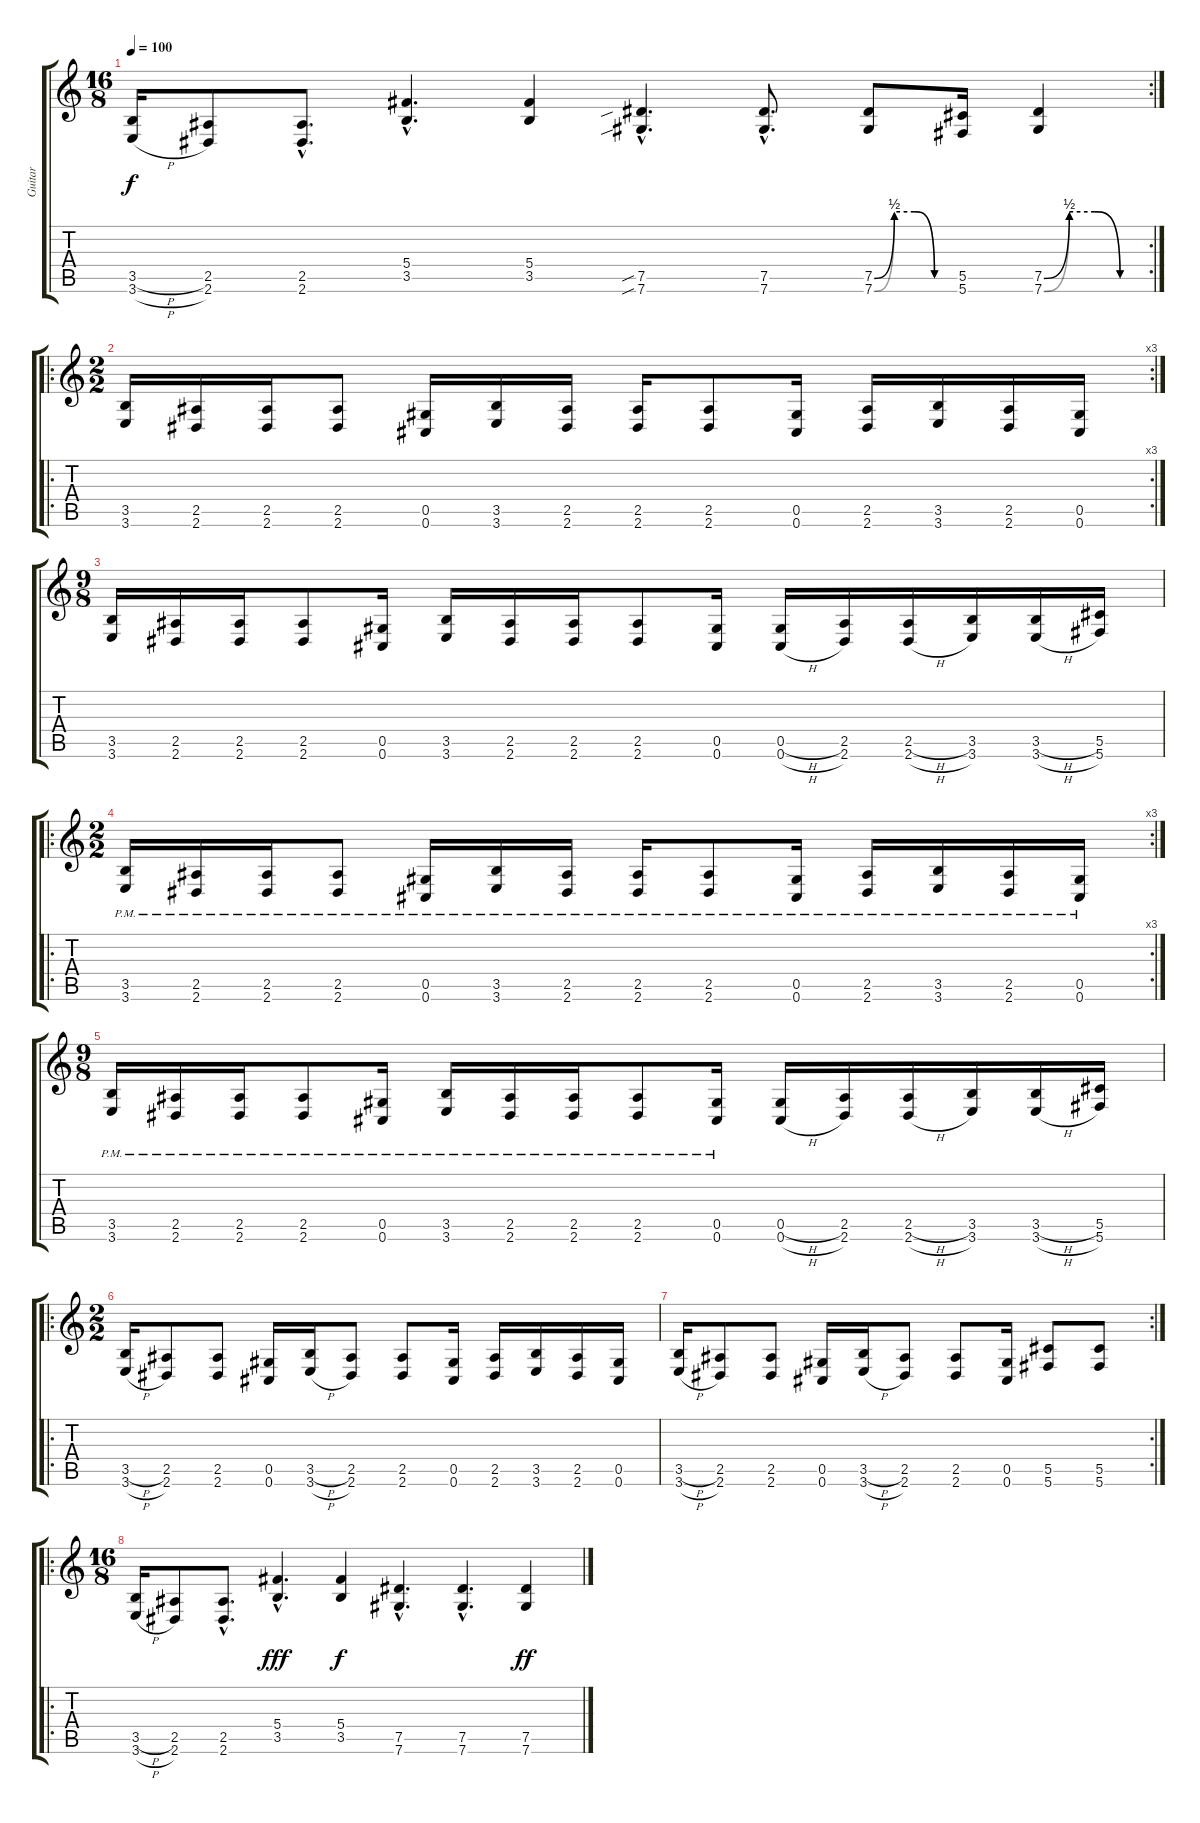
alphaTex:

\track ("Guitar" "Guitar") {instrument distortionguitar}
\staff {score tabs}
\tuning (Eb4 Bb3 Gb3 Db3 Ab2 Db2) {hide}
\rc 2
\ts (16 8)
\tempo 100
\clef g2
\ks c
(3.5{h} 3.6{h}).16{dy f} (2.5 2.6).8 (2.5{hac} 2.6{hac}).8{d} (5.4{hac} 3.5{hac}).4{d} (5.4 3.5).4 (7.5{sib hac} 7.6{sib hac}).4{d} (7.5{hac} 7.6{hac}).8{d} (7.5{be (custom 0 0 15 2 30 2 45 0 60 0)} 7.6{be (custom 0 0 15 2 30 2 45 0 60 0)}).8 (5.5 5.6).16 (7.5{be (custom 0 0 15 2 30 2 45 0 60 0)} 7.6{be (custom 0 0 15 2 30 2 45 0 60 0)}).4 |
\ro
\rc 3
\ts (2 2)
(3.5 3.6).16 (2.5 2.6).16 (2.5 2.6).16 (2.5 2.6).8 (0.5 0.6).16 (3.5 3.6).16 (2.5 2.6).16 (2.5 2.6).16 (2.5 2.6).8 (0.5 0.6).16 (2.5 2.6).16 (3.5 3.6).16 (2.5 2.6).16 (0.5 0.6).16 |
\ts (9 8)
(3.5 3.6).16 (2.5 2.6).16 (2.5 2.6).16 (2.5 2.6).8 (0.5 0.6).16 (3.5 3.6).16 (2.5 2.6).16 (2.5 2.6).16 (2.5 2.6).8 (0.5 0.6).16 (0.5{h} 0.6{h}).16 (2.5 2.6).16 (2.5{h} 2.6{h}).16 (3.5 3.6).16 (3.5{h} 3.6{h}).16 (5.5 5.6).16 |
\ro
\rc 3
\ts (2 2)
(3.5{pm} 3.6{pm}).16 (2.5{pm} 2.6{pm}).16 (2.5{pm} 2.6{pm}).16 (2.5{pm} 2.6{pm}).8 (0.5{pm} 0.6{pm}).16 (3.5{pm} 3.6{pm}).16 (2.5{pm} 2.6{pm}).16 (2.5{pm} 2.6{pm}).16 (2.5{pm} 2.6{pm}).8 (0.5{pm} 0.6{pm}).16 (2.5{pm} 2.6{pm}).16 (3.5{pm} 3.6{pm}).16 (2.5{pm} 2.6{pm}).16 (0.5{pm} 0.6{pm}).16 |
\ts (9 8)
(3.5{pm} 3.6{pm}).16 (2.5{pm} 2.6{pm}).16 (2.5{pm} 2.6{pm}).16 (2.5{pm} 2.6{pm}).8 (0.5{pm} 0.6{pm}).16 (3.5{pm} 3.6{pm}).16 (2.5{pm} 2.6{pm}).16 (2.5{pm} 2.6{pm}).16 (2.5{pm} 2.6{pm}).8 (0.5{pm} 0.6{pm}).16 (0.5{h} 0.6{h}).16 (2.5 2.6).16 (2.5{h} 2.6{h}).16 (3.5 3.6).16 (3.5{h} 3.6{h}).16 (5.5 5.6).16 |
\ro
\ts (2 2)
(3.5{h} 3.6{h}).16 (2.5 2.6).8 (2.5 2.6).8 (0.5 0.6).16 (3.5{h} 3.6{h}).16 (2.5 2.6).8 (2.5 2.6).8 (0.5 0.6).16 (2.5 2.6).16 (3.5 3.6).16 (2.5 2.6).16 (0.5 0.6).16 |
\rc 2
(3.5{h} 3.6{h}).16 (2.5 2.6).8 (2.5 2.6).8 (0.5 0.6).16 (3.5{h} 3.6{h}).16 (2.5 2.6).8 (2.5 2.6).8 (0.5 0.6).16 (5.5 5.6).8 (5.5 5.6).8 |
\ro
\ts (16 8)
(3.5{h} 3.6{h}).16 (2.5 2.6).8 (2.5{hac} 2.6{hac}).8{d} (5.4{hac} 3.5{hac}).4{d dy fff} (5.4 3.5).4{dy f} (7.5{hac} 7.6{hac}).4{d} (7.5{hac} 7.6{hac}).4{d} (7.5 7.6).4{dy ff}
